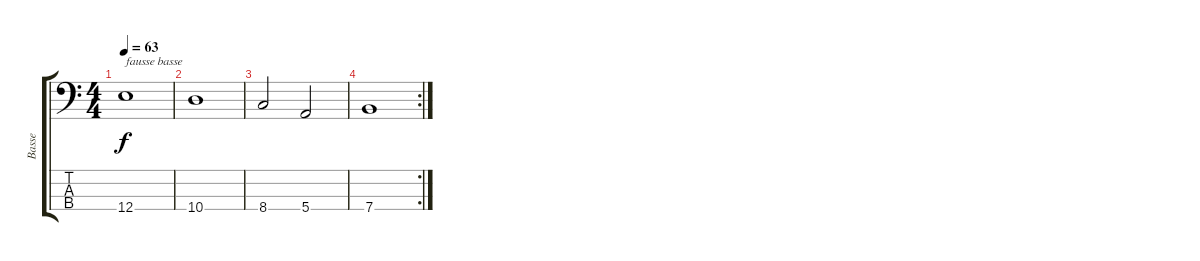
\track ("Basse" "Basse") {instrument acousticbass}
\staff {score tabs}
\tuning (G2 D2 A1 E1) {hide}
\ts (4 4)
\tempo 63
\clef f4
\ks c
12.4.1{txt "fausse basse" dy f instrument acousticbass} |
10.4.1 |
8.4.2 5.4.2 |
\rc 2
7.4.1
